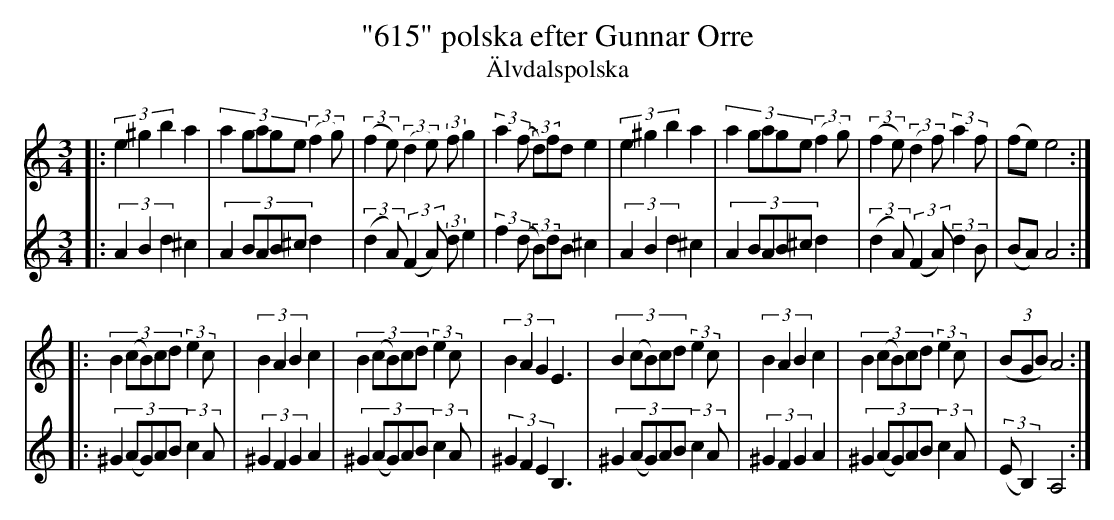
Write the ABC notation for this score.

X:1
T:"615" polska efter Gunnar Orre
T: \"Alvdalspolska
M:3/4
L:1/8
K:Am
V:1 brace=2
|:(3e2 ^g2 b2 a2 | (3:2:5a2gage ((3:2:2f2g) \
| ((3:2:2f2e) ((3:2:2d2e) (3:2:2fg2 | (3:2:2a2(f (3:2:2d)fd e2 \
| (3e2 ^g2 b2 a2 | (3:2:5a2gage ((3:2:2f2g) \
| ((3:2:2f2e) ((3:2:2d2f) (3:2:2a2f | (fe) e4 :|
|:(3:2:5B2(cB)cd (3:2:2e2c | (3B2 A2B2 c2 \
| (3:2:5B2(cB)cd (3:2:2e2c | (3B2 A2 G2 E3 \
| (3:2:5B2(cB)cd (3:2:2e2c | (3B2 A2B2 c2 \
| (3:2:5B2(cB)cd (3:2:2e2c | ((3BGB) A4 :|
V:2
|:(3A2 B2 d2 ^c2 | (3:2:5A2BAB^c d2 \
| ((3:2:2d2A) ((3:2:2F2A) (3:2:2de2 | (3:2:2f2(d (3:2:2B)dB ^c2 \
| (3A2 B2 d2 ^c2 | (3:2:5A2BAB^c d2 \
| ((3:2:2d2A) ((3:2:2F2A) (3:2:2d2B | (BA) A4 :|
|:(3:2:5^G2(AG)AB (3:2:2c2A | (3^G2 F2G2 A2 \
| (3:2:5^G2(AG)AB (3:2:2c2A | (3^G2 F2 E2 B,3 \
| (3:2:5^G2(AG)AB (3:2:2c2A | (3^G2 F2G2 A2 \
| (3:2:5^G2(AG)AB (3:2:2c2A | ((3:2:2EB,2) A,4 :|
